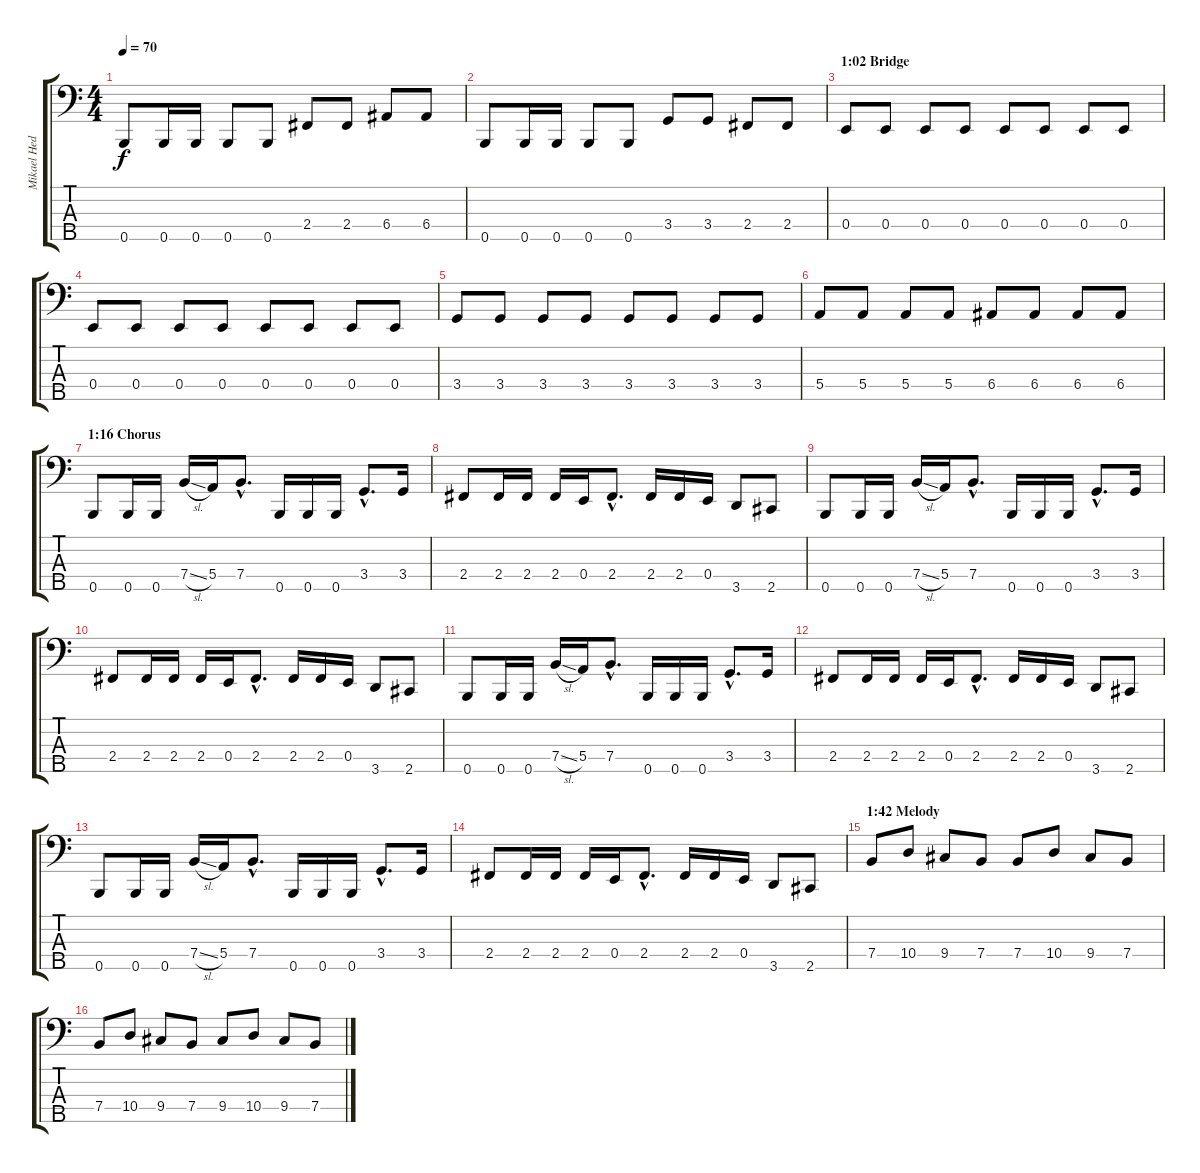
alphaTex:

\track ("Mikael Hedlund (Bass Guitar)" "Mikael Hed") {instrument electricbasspick}
\staff {score tabs}
\tuning (G2 D2 A1 E1 B0) {hide}
\ts (4 4)
\tempo 70
\clef f4
\ks c
0.5.8{dy f} 0.5.16 0.5.16 0.5.8 0.5.8 2.4.8 2.4.8 6.4.8 6.4.8 |
0.5.8 0.5.16 0.5.16 0.5.8 0.5.8 3.4.8 3.4.8 2.4.8 2.4.8 |
\section ("" "1:02 Bridge")
0.4.8 0.4.8 0.4.8 0.4.8 0.4.8 0.4.8 0.4.8 0.4.8 |
0.4.8 0.4.8 0.4.8 0.4.8 0.4.8 0.4.8 0.4.8 0.4.8 |
3.4.8 3.4.8 3.4.8 3.4.8 3.4.8 3.4.8 3.4.8 3.4.8 |
5.4.8 5.4.8 5.4.8 5.4.8 6.4.8 6.4.8 6.4.8 6.4.8 |
\section ("" "1:16 Chorus")
0.5.8 0.5.16 0.5.16 7.4{sl}.16 5.4.16 7.4{hac}.8{d} 0.5.16 0.5.16 0.5.16 3.4{hac}.8{d} 3.4.16 |
2.4.8 2.4.16 2.4.16 2.4.16 0.4.16 2.4{hac}.8{d} 2.4.16 2.4.16 0.4.16 3.5.8 2.5.8 |
0.5.8 0.5.16 0.5.16 7.4{sl}.16 5.4.16 7.4{hac}.8{d} 0.5.16 0.5.16 0.5.16 3.4{hac}.8{d} 3.4.16 |
2.4.8 2.4.16 2.4.16 2.4.16 0.4.16 2.4{hac}.8{d} 2.4.16 2.4.16 0.4.16 3.5.8 2.5.8 |
0.5.8 0.5.16 0.5.16 7.4{sl}.16 5.4.16 7.4{hac}.8{d} 0.5.16 0.5.16 0.5.16 3.4{hac}.8{d} 3.4.16 |
2.4.8 2.4.16 2.4.16 2.4.16 0.4.16 2.4{hac}.8{d} 2.4.16 2.4.16 0.4.16 3.5.8 2.5.8 |
0.5.8 0.5.16 0.5.16 7.4{sl}.16 5.4.16 7.4{hac}.8{d} 0.5.16 0.5.16 0.5.16 3.4{hac}.8{d} 3.4.16 |
2.4.8 2.4.16 2.4.16 2.4.16 0.4.16 2.4{hac}.8{d} 2.4.16 2.4.16 0.4.16 3.5.8 2.5.8 |
\section ("" "1:42 Melody")
7.4.8 10.4.8 9.4.8 7.4.8 7.4.8 10.4.8 9.4.8 7.4.8 |
7.4.8 10.4.8 9.4.8 7.4.8 9.4.8 10.4.8 9.4.8 7.4.8
